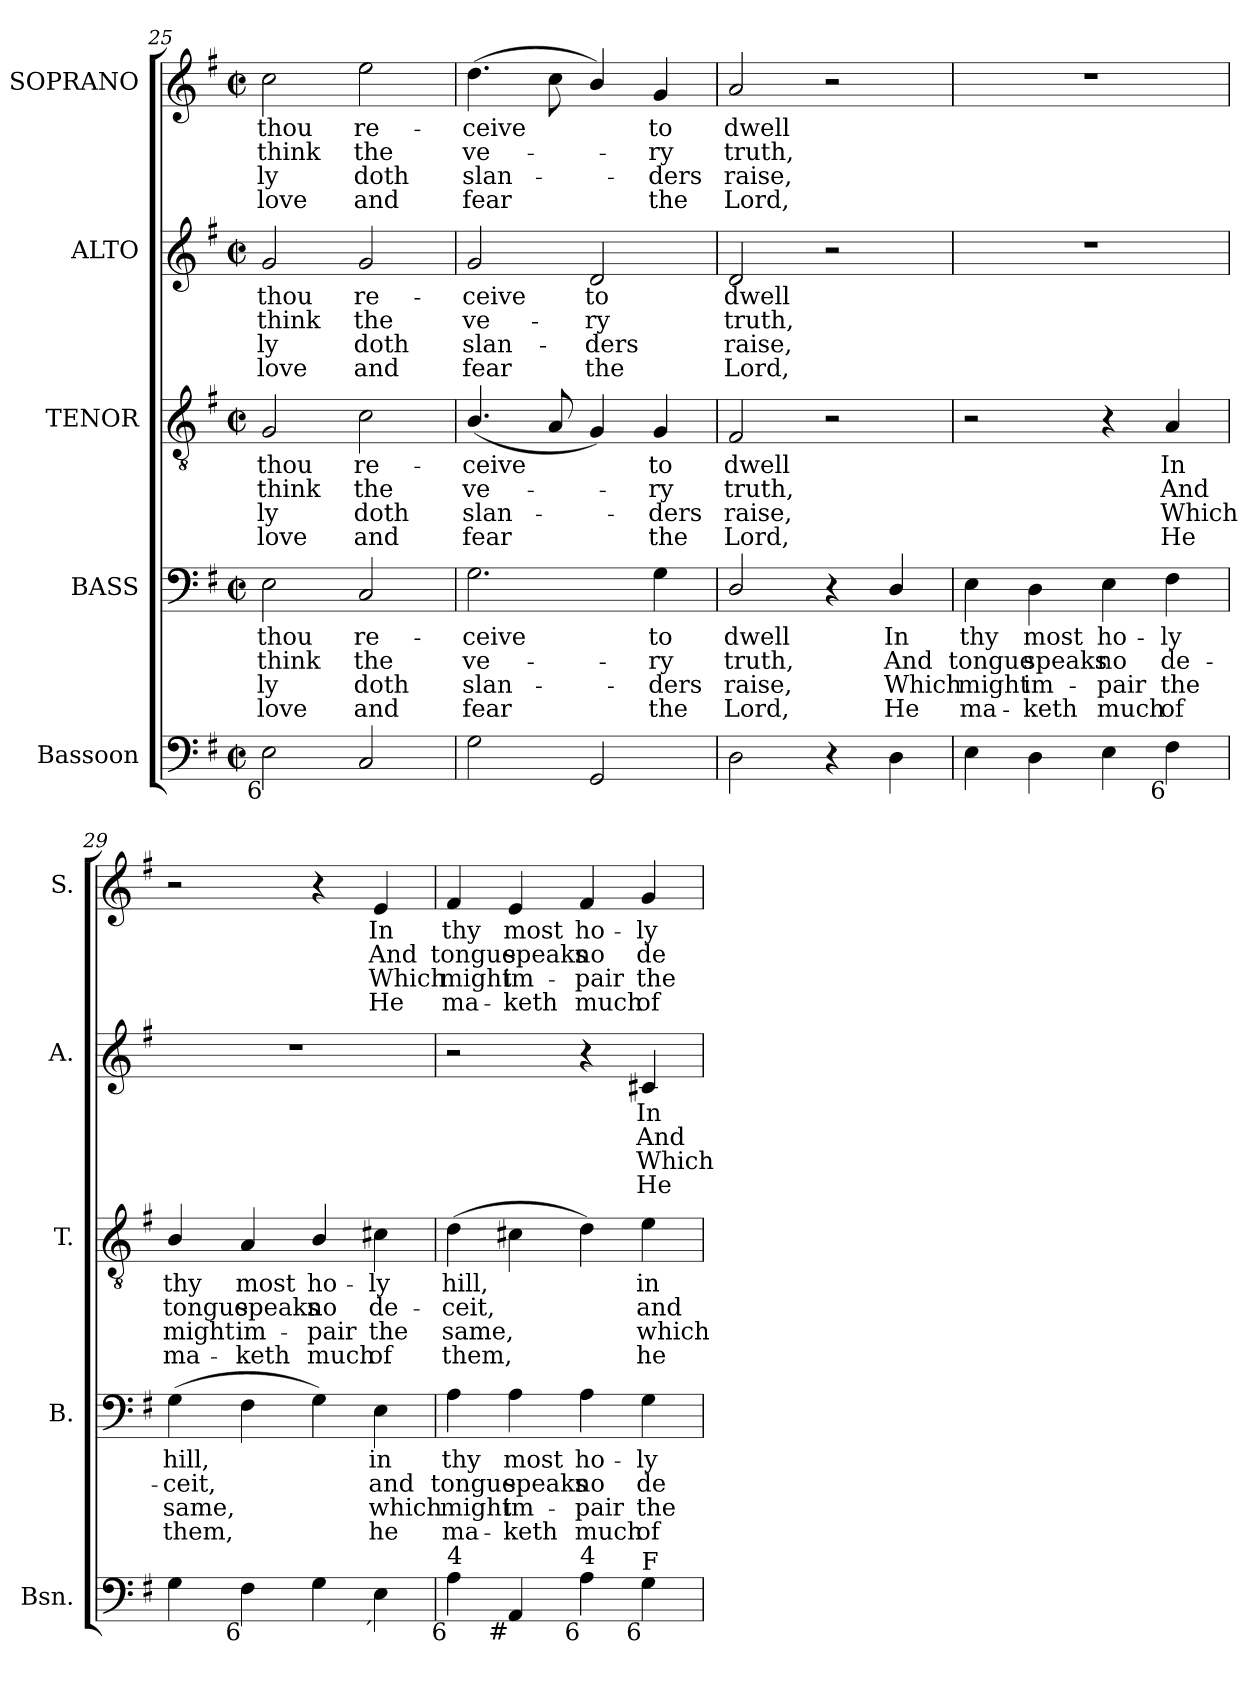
**kern	**kern	**text	**text	**text	**text	**kern	**text	**text	**text	**text	**kern	**text	**text	**text	**text	**kern	**text	**text	**text	**text
*part5	*part4	*part4	*part4	*part4	*part4	*part3	*part3	*part3	*part3	*part3	*part2	*part2	*part2	*part2	*part2	*part1	*part1	*part1	*part1	*part1
*staff5	*staff4	*staff4	*staff4	*staff4	*staff4	*staff3	*staff3	*staff3	*staff3	*staff3	*staff2	*staff2	*staff2	*staff2	*staff2	*staff1	*staff1	*staff1	*staff1	*staff1
*I"Bassoon	*I"BASS	*	*	*	*	*I"TENOR	*	*	*	*	*I"ALTO	*	*	*	*	*I"SOPRANO	*	*	*	*
*I'Bsn.	*I'B.	*	*	*	*	*I'T.	*	*	*	*	*I'A.	*	*	*	*	*I'S.	*	*	*	*
*clefF4	*clefF4	*	*	*	*	*clefGv2	*	*	*	*	*clefG2	*	*	*	*	*clefG2	*	*	*	*
*	*	*	*	*	*	*ITrd7c12	*	*	*	*	*	*	*	*	*	*	*	*	*	*
*k[f#]	*k[f#]	*	*	*	*	*k[f#]	*	*	*	*	*k[f#]	*	*	*	*	*k[f#]	*	*	*	*
*G:	*G:	*	*	*	*	*G:	*	*	*	*	*G:	*	*	*	*	*G:	*	*	*	*
*M2/2	*M2/2	*	*	*	*	*M2/2	*	*	*	*	*M2/2	*	*	*	*	*M2/2	*	*	*	*
*met(c|)	*met(c|)	*	*	*	*	*met(c|)	*	*	*	*	*met(c|)	*	*	*	*	*met(c|)	*	*	*	*
=25	=25	=25	=25	=25	=25	=25	=25	=25	=25	=25	=25	=25	=25	=25	=25	=25	=25	=25	=25	=25
!	!	!LO:LY:b:color=#000000	!LO:LY:b:color=#000000	!LO:LY:b:color=#000000	!LO:LY:b:color=#000000	!	!	!	!	!	!	!	!	!	!	!	!	!	!	!
!	!	!	!	!	!	!	!LO:LY:b:color=#000000	!LO:LY:b:color=#000000	!LO:LY:b:color=#000000	!LO:LY:b:color=#000000	!	!	!	!	!	!	!	!	!	!
!	!	!	!	!	!	!	!	!	!	!	!	!LO:LY:b:color=#000000	!LO:LY:b:color=#000000	!LO:LY:b:color=#000000	!LO:LY:b:color=#000000	!	!	!	!	!
!LO:TX:b:rj:t=6	!	!	!	!	!	!	!	!	!	!	!	!	!	!	!	!	!	!	!	!
!	!	!	!	!	!	!	!	!	!	!	!	!	!	!	!	!	!LO:LY:b:color=#000000	!LO:LY:b:color=#000000	!LO:LY:b:color=#000000	!LO:LY:b:color=#000000
2Ei\	2Ei\	thou	think	ly	love	2GGi/	thou	think	ly	love	2gi/	thou	think	ly	love	2cci\	thou	think	ly	love
!	!	!LO:LY:b:color=#000000	!LO:LY:b:color=#000000	!LO:LY:b:color=#000000	!LO:LY:b:color=#000000	!	!	!	!	!	!	!	!	!	!	!	!	!	!	!
!	!	!	!	!	!	!	!LO:LY:b:color=#000000	!LO:LY:b:color=#000000	!LO:LY:b:color=#000000	!LO:LY:b:color=#000000	!	!	!	!	!	!	!	!	!	!
!	!	!	!	!	!	!	!	!	!	!	!	!LO:LY:b:color=#000000	!LO:LY:b:color=#000000	!LO:LY:b:color=#000000	!LO:LY:b:color=#000000	!	!	!	!	!
!	!	!	!	!	!	!	!	!	!	!	!	!	!	!	!	!	!LO:LY:b:color=#000000	!LO:LY:b:color=#000000	!LO:LY:b:color=#000000	!LO:LY:b:color=#000000
2Ci/	2Ci/	re-	the	doth	and	2Ci\	re-	the	doth	and	2gi/	re-	the	doth	and	2eei\	re-	the	doth	and
=26	=26	=26	=26	=26	=26	=26	=26	=26	=26	=26	=26	=26	=26	=26	=26	=26	=26	=26	=26	=26
!	!	!LO:LY:b:color=#000000	!LO:LY:b:color=#000000	!LO:LY:b:color=#000000	!LO:LY:b:color=#000000	!	!	!	!	!	!	!	!	!	!	!	!	!	!	!
!	!	!	!	!	!	!	!LO:LY:b:color=#000000	!LO:LY:b:color=#000000	!LO:LY:b:color=#000000	!LO:LY:b:color=#000000	!	!	!	!	!	!	!	!	!	!
!	!	!	!	!	!	!	!	!	!	!	!	!LO:LY:b:color=#000000	!LO:LY:b:color=#000000	!LO:LY:b:color=#000000	!LO:LY:b:color=#000000	!	!	!	!	!
!	!	!	!	!	!	!	!	!	!	!	!	!	!	!	!	!	!LO:LY:b:color=#000000	!LO:LY:b:color=#000000	!LO:LY:b:color=#000000	!LO:LY:b:color=#000000
2Gi\	2.Gi\	-ceive	ve-	slan-	-fear	(4.BBi/	-ceive	ve-	slan-	-fear	2gi/	-ceive	ve-	slan-	-fear	(4.ddi\	-ceive	ve-	slan-	-fear
.	.	.	.	.	.	8AAi/	.	.	.	.	.	.	.	.	.	8cci\	.	.	.	.
!	!	!	!	!	!	!	!	!	!	!	!	!LO:LY:b:color=#000000	!LO:LY:b:color=#000000	!LO:LY:b:color=#000000	!LO:LY:b:color=#000000	!	!	!	!	!
2GGi/	.	.	.	.	.	4GGi/)	.	.	.	.	2di/	to	-ry	ders	the	4bi/)	.	.	.	.
!	!	!LO:LY:b:color=#000000	!LO:LY:b:color=#000000	!LO:LY:b:color=#000000	!LO:LY:b:color=#000000	!	!	!	!	!	!	!	!	!	!	!	!	!	!	!
!	!	!	!	!	!	!	!LO:LY:b:color=#000000	!LO:LY:b:color=#000000	!LO:LY:b:color=#000000	!LO:LY:b:color=#000000	!	!	!	!	!	!	!	!	!	!
!	!	!	!	!	!	!	!	!	!	!	!	!	!	!	!	!	!LO:LY:b:color=#000000	!LO:LY:b:color=#000000	!LO:LY:b:color=#000000	!LO:LY:b:color=#000000
.	4Gi\	to	-ry	ders	the	4GGi/	to	-ry	ders	the	.	.	.	.	.	4gi/	to	-ry	ders	the
=27	=27	=27	=27	=27	=27	=27	=27	=27	=27	=27	=27	=27	=27	=27	=27	=27	=27	=27	=27	=27
!	!	!LO:LY:b:color=#000000	!LO:LY:b:color=#000000	!LO:LY:b:color=#000000	!LO:LY:b:color=#000000	!	!	!	!	!	!	!	!	!	!	!	!	!	!	!
!	!	!	!	!	!	!	!LO:LY:b:color=#000000	!LO:LY:b:color=#000000	!LO:LY:b:color=#000000	!LO:LY:b:color=#000000	!	!	!	!	!	!	!	!	!	!
!	!	!	!	!	!	!	!	!	!	!	!	!LO:LY:b:color=#000000	!LO:LY:b:color=#000000	!LO:LY:b:color=#000000	!LO:LY:b:color=#000000	!	!	!	!	!
!	!	!	!	!	!	!	!	!	!	!	!	!	!	!	!	!	!LO:LY:b:color=#000000	!LO:LY:b:color=#000000	!LO:LY:b:color=#000000	!LO:LY:b:color=#000000
2Di\	2Di/	dwell	truth,	raise,	Lord,	2FF#i/	dwell	truth,	raise,	Lord,	2di/	dwell	truth,	raise,	Lord,	2ai/	dwell	truth,	raise,	Lord,
4r	4r	.	.	.	.	2r	.	.	.	.	2r	.	.	.	.	2r	.	.	.	.
!	!	!LO:LY:b:color=#000000	!LO:LY:b:color=#000000	!LO:LY:b:color=#000000	!LO:LY:b:color=#000000	!	!	!	!	!	!	!	!	!	!	!	!	!	!	!
4Di\	4Di/	In	And	Which	He	.	.	.	.	.	.	.	.	.	.	.	.	.	.	.
!!LO:PB:g=z
=28	=28	=28	=28	=28	=28	=28	=28	=28	=28	=28	=28	=28	=28	=28	=28	=28	=28	=28	=28	=28
!	!	!LO:LY:b:color=#000000	!LO:LY:b:color=#000000	!LO:LY:b:color=#000000	!LO:LY:b:color=#000000	!	!	!	!	!	!	!	!	!	!	!	!	!	!	!
4Ei\	4Ei\	thy	tongue	might	ma-	2r	.	.	.	.	1r	.	.	.	.	1r	.	.	.	.
!	!	!LO:LY:b:color=#000000	!LO:LY:b:color=#000000	!LO:LY:b:color=#000000	!LO:LY:b:color=#000000	!	!	!	!	!	!	!	!	!	!	!	!	!	!	!
4Di\	4Di\	most	speaks	-im-	-keth	.	.	.	.	.	.	.	.	.	.	.	.	.	.	.
!	!	!LO:LY:b:color=#000000	!LO:LY:b:color=#000000	!LO:LY:b:color=#000000	!LO:LY:b:color=#000000	!	!	!	!	!	!	!	!	!	!	!	!	!	!	!
4Ei\	4Ei\	ho-	no	pair	much	4r	.	.	.	.	.	.	.	.	.	.	.	.	.	.
!	!	!LO:LY:b:color=#000000	!LO:LY:b:color=#000000	!LO:LY:b:color=#000000	!LO:LY:b:color=#000000	!	!	!	!	!	!	!	!	!	!	!	!	!	!	!
!LO:TX:b:rj:t=6	!	!	!	!	!	!	!	!	!	!	!	!	!	!	!	!	!	!	!	!
!	!	!	!	!	!	!	!LO:LY:b:color=#000000	!LO:LY:b:color=#000000	!LO:LY:b:color=#000000	!LO:LY:b:color=#000000	!	!	!	!	!	!	!	!	!	!
4F#i\	4F#i\	-ly	de-	the	of	4AAi/	In	And	Which	He	.	.	.	.	.	.	.	.	.	.
=29	=29	=29	=29	=29	=29	=29	=29	=29	=29	=29	=29	=29	=29	=29	=29	=29	=29	=29	=29	=29
!	!	!LO:LY:b:color=#000000	!LO:LY:b:color=#000000	!LO:LY:b:color=#000000	!LO:LY:b:color=#000000	!	!	!	!	!	!	!	!	!	!	!	!	!	!	!
!	!	!	!	!	!	!	!LO:LY:b:color=#000000	!LO:LY:b:color=#000000	!LO:LY:b:color=#000000	!LO:LY:b:color=#000000	!	!	!	!	!	!	!	!	!	!
4Gi\	(4Gi\	hill,	-ceit,	same,	them,	4BBi/	thy	tongue	might	ma-	1r	.	.	.	.	2r	.	.	.	.
!LO:TX:b:rj:t=6	!	!	!	!	!	!	!	!	!	!	!	!	!	!	!	!	!	!	!	!
!	!	!	!	!	!	!	!LO:LY:b:color=#000000	!LO:LY:b:color=#000000	!LO:LY:b:color=#000000	!LO:LY:b:color=#000000	!	!	!	!	!	!	!	!	!	!
4F#i\	4F#i\	.	.	.	.	4AAi/	most	speaks	-im-	-keth	.	.	.	.	.	.	.	.	.	.
!	!	!	!	!	!	!	!LO:LY:b:color=#000000	!LO:LY:b:color=#000000	!LO:LY:b:color=#000000	!LO:LY:b:color=#000000	!	!	!	!	!	!	!	!	!	!
4Gi\	4Gi\)	.	.	.	.	4BBi/	ho-	no	pair	much	.	.	.	.	.	4r	.	.	.	.
!	!	!LO:LY:b:color=#000000	!LO:LY:b:color=#000000	!LO:LY:b:color=#000000	!LO:LY:b:color=#000000	!	!	!	!	!	!	!	!	!	!	!	!	!	!	!
!	!	!	!	!	!	!	!LO:LY:b:color=#000000	!LO:LY:b:color=#000000	!LO:LY:b:color=#000000	!LO:LY:b:color=#000000	!	!	!	!	!	!	!	!	!	!
!LO:TX:b:rj:t=´	!	!	!	!	!	!	!	!	!	!	!	!	!	!	!	!	!	!	!	!
!	!	!	!	!	!	!	!	!	!	!	!	!	!	!	!	!	!LO:LY:b:color=#000000	!LO:LY:b:color=#000000	!LO:LY:b:color=#000000	!LO:LY:b:color=#000000
4Ei\	4Ei\	in	and	which	he	4C#Xi\	-ly	de-	the	of	.	.	.	.	.	4ei/	In	And	Which	He
=30	=30	=30	=30	=30	=30	=30	=30	=30	=30	=30	=30	=30	=30	=30	=30	=30	=30	=30	=30	=30
!	!	!LO:LY:b:color=#000000	!LO:LY:b:color=#000000	!LO:LY:b:color=#000000	!LO:LY:b:color=#000000	!	!	!	!	!	!	!	!	!	!	!	!	!	!	!
!	!	!	!	!	!	!	!LO:LY:b:color=#000000	!LO:LY:b:color=#000000	!LO:LY:b:color=#000000	!LO:LY:b:color=#000000	!	!	!	!	!	!	!	!	!	!
!LO:TX:b:rj:t=6	!	!	!	!	!	!	!	!	!	!	!	!	!	!	!	!	!	!	!	!
!LO:TX:t=4	!	!	!	!	!	!	!	!	!	!	!	!	!	!	!	!	!	!	!	!
!	!	!	!	!	!	!	!	!	!	!	!	!	!	!	!	!	!LO:LY:b:color=#000000	!LO:LY:b:color=#000000	!LO:LY:b:color=#000000	!LO:LY:b:color=#000000
4Ai\	4Ai\	thy	tongue	might	ma-	(4Di\	hill,	-ceit,	same,	them,	2r	.	.	.	.	4f#i/	thy	tongue	might	ma-
!	!	!LO:LY:b:color=#000000	!LO:LY:b:color=#000000	!LO:LY:b:color=#000000	!LO:LY:b:color=#000000	!	!	!	!	!	!	!	!	!	!	!	!	!	!	!
!LO:TX:b:rj:t=#	!	!	!	!	!	!	!	!	!	!	!	!	!	!	!	!	!	!	!	!
!	!	!	!	!	!	!	!	!	!	!	!	!	!	!	!	!	!LO:LY:b:color=#000000	!LO:LY:b:color=#000000	!LO:LY:b:color=#000000	!LO:LY:b:color=#000000
4AAi/	4Ai\	most	speaks	-im-	-keth	4C#Xi\	.	.	.	.	.	.	.	.	.	4ei/	most	speaks	-im-	-keth
!	!	!LO:LY:b:color=#000000	!LO:LY:b:color=#000000	!LO:LY:b:color=#000000	!LO:LY:b:color=#000000	!	!	!	!	!	!	!	!	!	!	!	!	!	!	!
!LO:TX:b:rj:t=6	!	!	!	!	!	!	!	!	!	!	!	!	!	!	!	!	!	!	!	!
!LO:TX:t=4	!	!	!	!	!	!	!	!	!	!	!	!	!	!	!	!	!	!	!	!
!	!	!	!	!	!	!	!	!	!	!	!	!	!	!	!	!	!LO:LY:b:color=#000000	!LO:LY:b:color=#000000	!LO:LY:b:color=#000000	!LO:LY:b:color=#000000
4Ai\	4Ai\	ho-	no	pair	much	4Di\)	.	.	.	.	4r	.	.	.	.	4f#i/	ho-	no	pair	much
!	!	!LO:LY:b:color=#000000	!LO:LY:b:color=#000000	!LO:LY:b:color=#000000	!LO:LY:b:color=#000000	!	!	!	!	!	!	!	!	!	!	!	!	!	!	!
!	!	!	!	!	!	!	!LO:LY:b:color=#000000	!LO:LY:b:color=#000000	!LO:LY:b:color=#000000	!LO:LY:b:color=#000000	!	!	!	!	!	!	!	!	!	!
!	!	!	!	!	!	!	!	!	!	!	!	!LO:LY:b:color=#000000	!LO:LY:b:color=#000000	!LO:LY:b:color=#000000	!LO:LY:b:color=#000000	!	!	!	!	!
!LO:TX:b:rj:t=6	!	!	!	!	!	!	!	!	!	!	!	!	!	!	!	!	!	!	!	!
!LO:TX:t=F	!	!	!	!	!	!	!	!	!	!	!	!	!	!	!	!	!	!	!	!
!	!	!	!	!	!	!	!	!	!	!	!	!	!	!	!	!	!LO:LY:b:color=#000000	!LO:LY:b:color=#000000	!LO:LY:b:color=#000000	!LO:LY:b:color=#000000
4Gi\	4Gi\	-ly	de-	the	of	4Ei\	in	and	which	he	4c#Xi/	In	And	Which	He	4gi/	-ly	de-	the	of
=	=	=	=	=	=	=	=	=	=	=	=	=	=	=	=	=	=	=	=	=
*-	*-	*-	*-	*-	*-	*-	*-	*-	*-	*-	*-	*-	*-	*-	*-	*-	*-	*-	*-	*-
